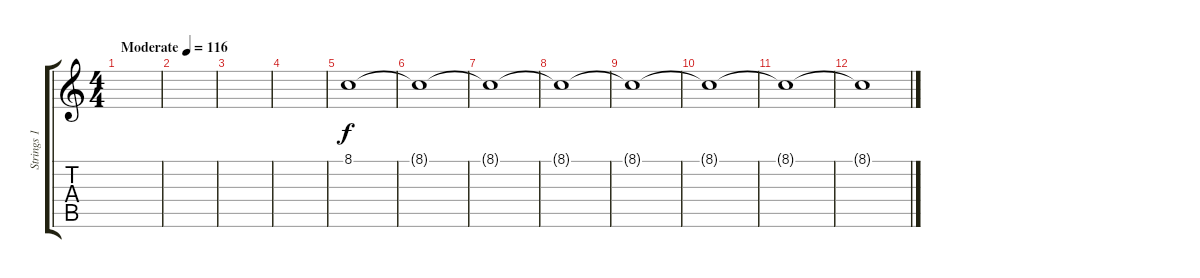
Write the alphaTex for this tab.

\track ("Strings 1" "Strings 1") {instrument stringensemble1}
\staff {score tabs}
\tuning (E4 B3 G3 D3 A2 E2) {hide}
\ts (4 4)
\tempo (116 "Moderate")
\clef g2
\ks c
|
|
|
|
8.1.1 |
8.1{t}.1 |
8.1{t}.1 |
8.1{t}.1 |
8.1{t}.1 |
8.1{t}.1 |
8.1{t}.1 |
8.1{t}.1
